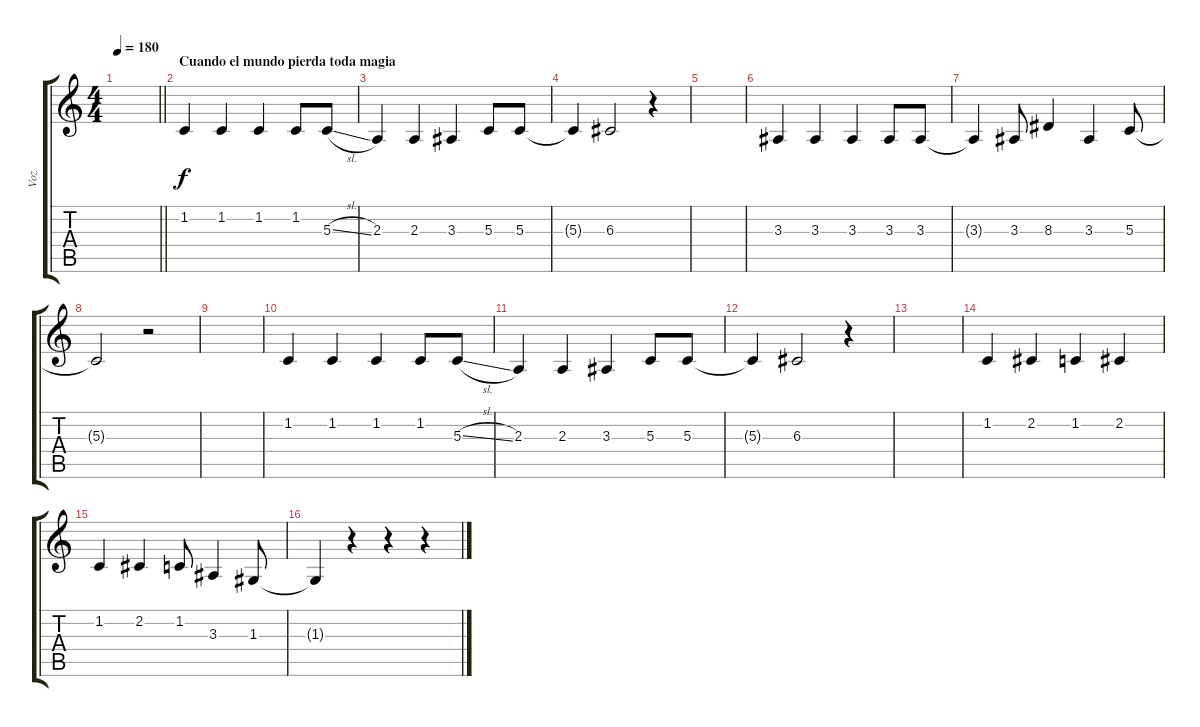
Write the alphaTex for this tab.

\track ("Voz" "Voz") {instrument sopranosax}
\staff {score tabs}
\tuning (E4 B3 G3 D3 A2 E2) {hide}
\ts (4 4)
\tempo 180
\clef g2
\barLineRight lightlight
\ks c
|
\section ("" "Cuando el mundo pierda toda magia")
1.2.4 1.2.4 1.2.4 1.2.8 5.3{sl}.8 |
2.3.4 2.3.4 3.3.4 5.3.8 5.3.8 |
5.3{t}.4 6.3.2 r.4 |
|
3.3.4 3.3.4 3.3.4 3.3.8 3.3.8 |
3.3{t}.4 3.3.8 8.3.4 3.3.4 5.3.8 |
5.3{t}.2 r.2 |
|
1.2.4 1.2.4 1.2.4 1.2.8 5.3{sl}.8 |
2.3.4 2.3.4 3.3.4 5.3.8 5.3.8 |
5.3{t}.4 6.3.2 r.4 |
|
1.2.4 2.2.4 1.2.4 2.2.4 |
1.2.4 2.2.4 1.2.8 3.3.4 1.3.8 |
1.3{t}.4 r.4 r.4 r.4
